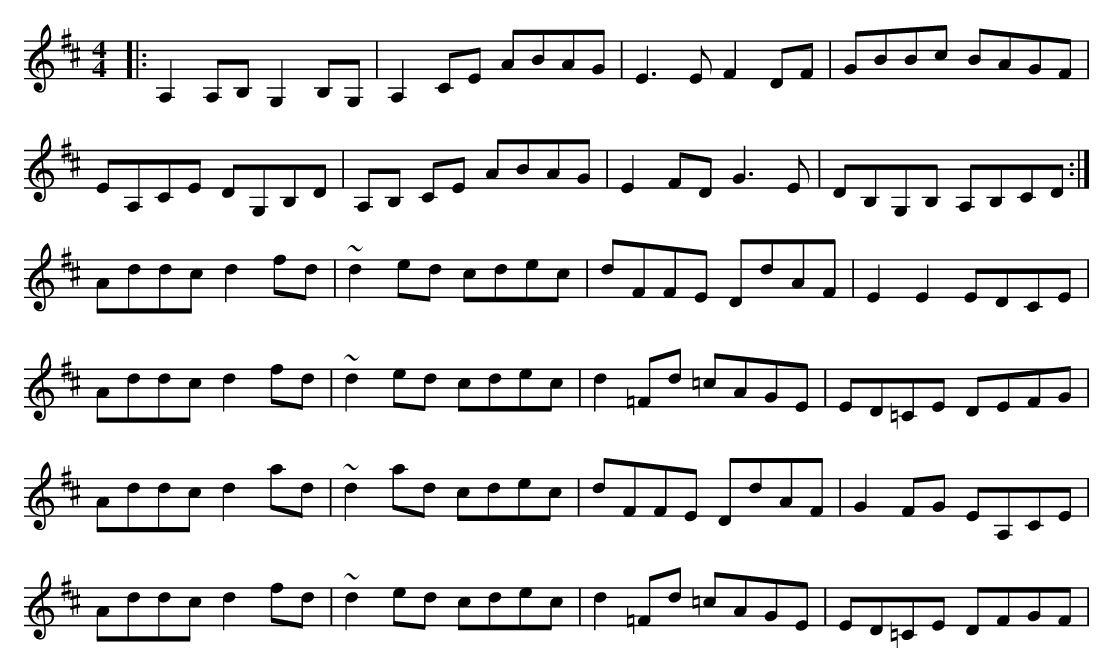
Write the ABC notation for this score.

X:1
M:4/4
K:D
|:A,2 A,B, G,2 B,G,|A,2 CE ABAG|E3 E F2DF|GBBc BAGF|
EA,CE DG,B,D|A,B, CE ABAG|E2FD G3E|DB,G,B, A,B,CD:|
Addc d2 fd|~d2ed cdec|dFFE DdAF|E2 E2 EDCE|
Addc d2 fd|~d2ed cdec|d2 =Fd =cAGE|ED=CE DEFG|
Addc d2 ad|~d2ad cdec|dFFE DdAF|G2FG EA,CE|
Addc d2 fd|~d2ed cdec|d2 =Fd =cAGE|ED=CE DFGF|
